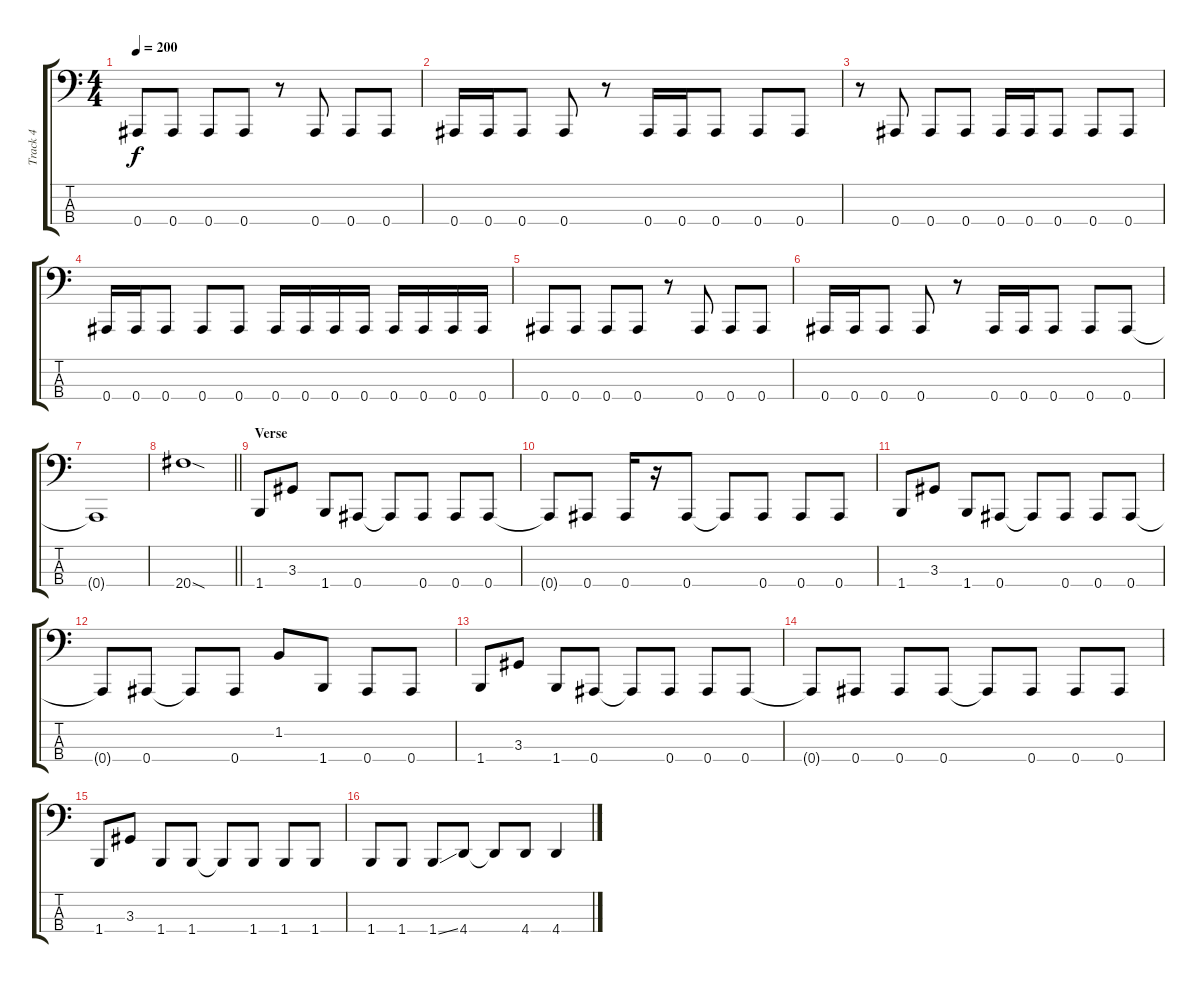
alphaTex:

\track ("Track 4" "Track 4") {instrument electricbasspick}
\staff {score tabs}
\tuning (Eb2 Bb1 F1 Bb0) {hide}
\ts (4 4)
\tempo 200
\clef f4
\ks c
0.4.8{dy f} 0.4.8 0.4.8 0.4.8 r.8 0.4.8 0.4.8 0.4.8 |
0.4.16 0.4.16 0.4.8 0.4.8 r.8 0.4.16 0.4.16 0.4.8 0.4.8 0.4.8 |
r.8 0.4.8 0.4.8 0.4.8 0.4.16 0.4.16 0.4.8 0.4.8 0.4.8 |
0.4.16 0.4.16 0.4.8 0.4.8 0.4.8 0.4.16 0.4.16 0.4.16 0.4.16 0.4.16 0.4.16 0.4.16 0.4.16 |
0.4.8 0.4.8 0.4.8 0.4.8 r.8 0.4.8 0.4.8 0.4.8 |
0.4.16 0.4.16 0.4.8 0.4.8 r.8 0.4.16 0.4.16 0.4.8 0.4.8 0.4.8 |
0.4{t}.1 |
\barLineRight lightlight
20.4{sod}.1 |
\section ("" "Verse")
1.4.8 3.3.8 1.4.8 0.4.8 0.4{t}.8 0.4.8 0.4.8 0.4.8 |
0.4{t}.8 0.4.8 0.4.16 r.16 0.4.8 0.4{t}.8 0.4.8 0.4.8 0.4.8 |
1.4.8 3.3.8 1.4.8 0.4.8 0.4{t}.8 0.4.8 0.4.8 0.4.8 |
0.4{t}.8 0.4.8 0.4{t}.8 0.4.8 1.2.8 1.4.8 0.4.8 0.4.8 |
1.4.8 3.3.8 1.4.8 0.4.8 0.4{t}.8 0.4.8 0.4.8 0.4.8 |
0.4{t}.8 0.4.8 0.4.8 0.4.8 0.4{t}.8 0.4.8 0.4.8 0.4.8 |
1.4.8 3.3.8 1.4.8 1.4.8 1.4{t}.8 1.4.8 1.4.8 1.4.8 |
1.4.8 1.4.8 1.4{ss}.8 4.4.8 4.4{t}.8 4.4.8 4.4{ss}.4
